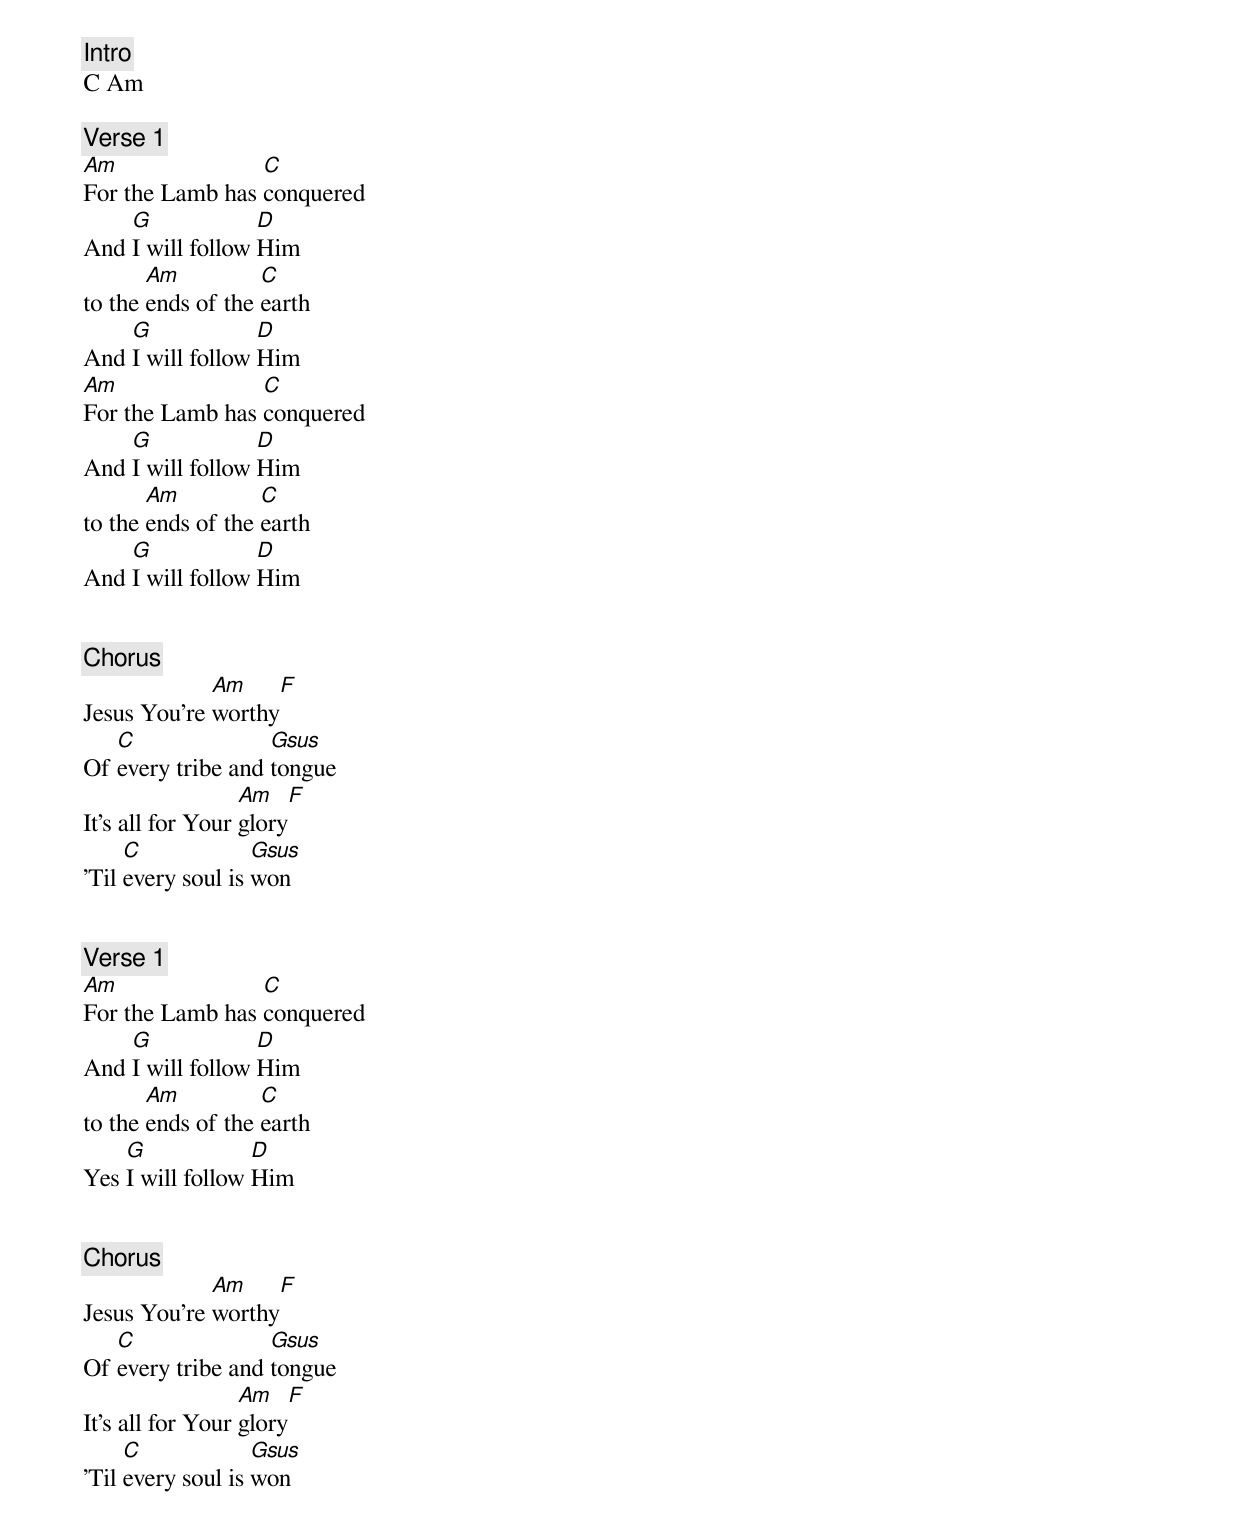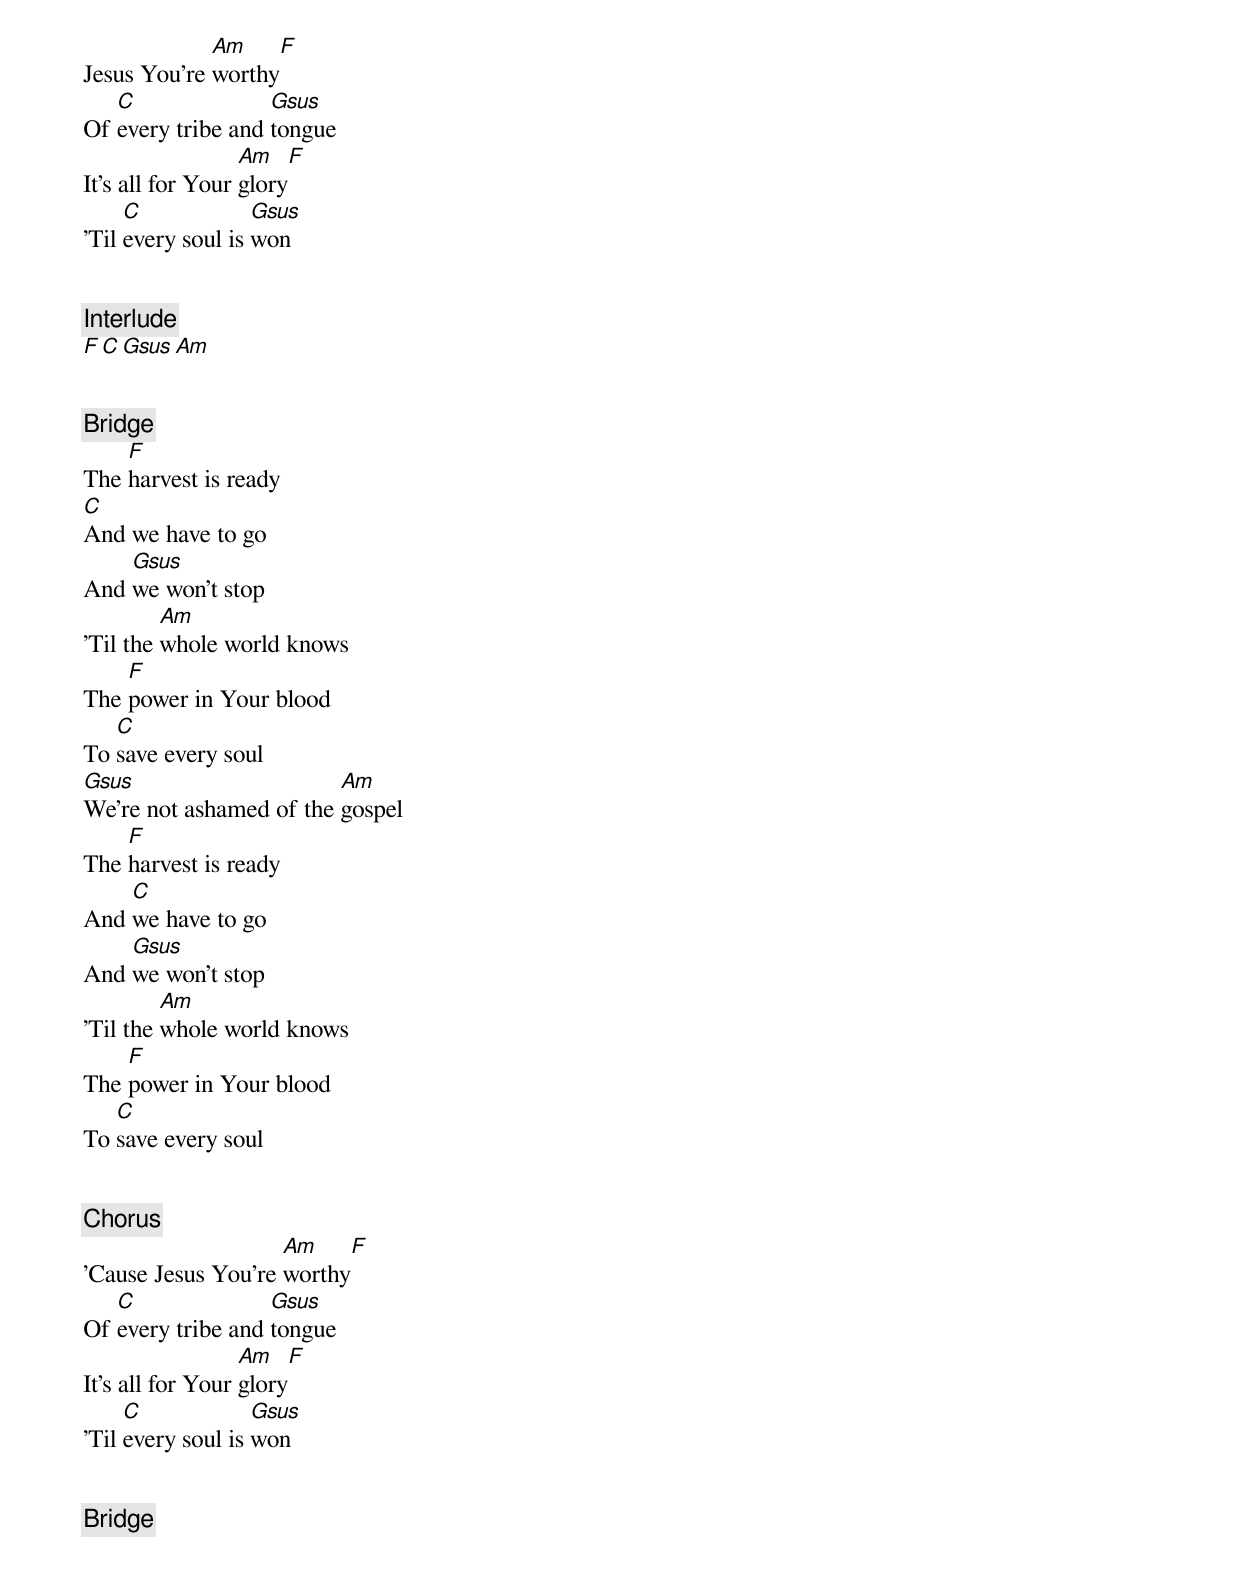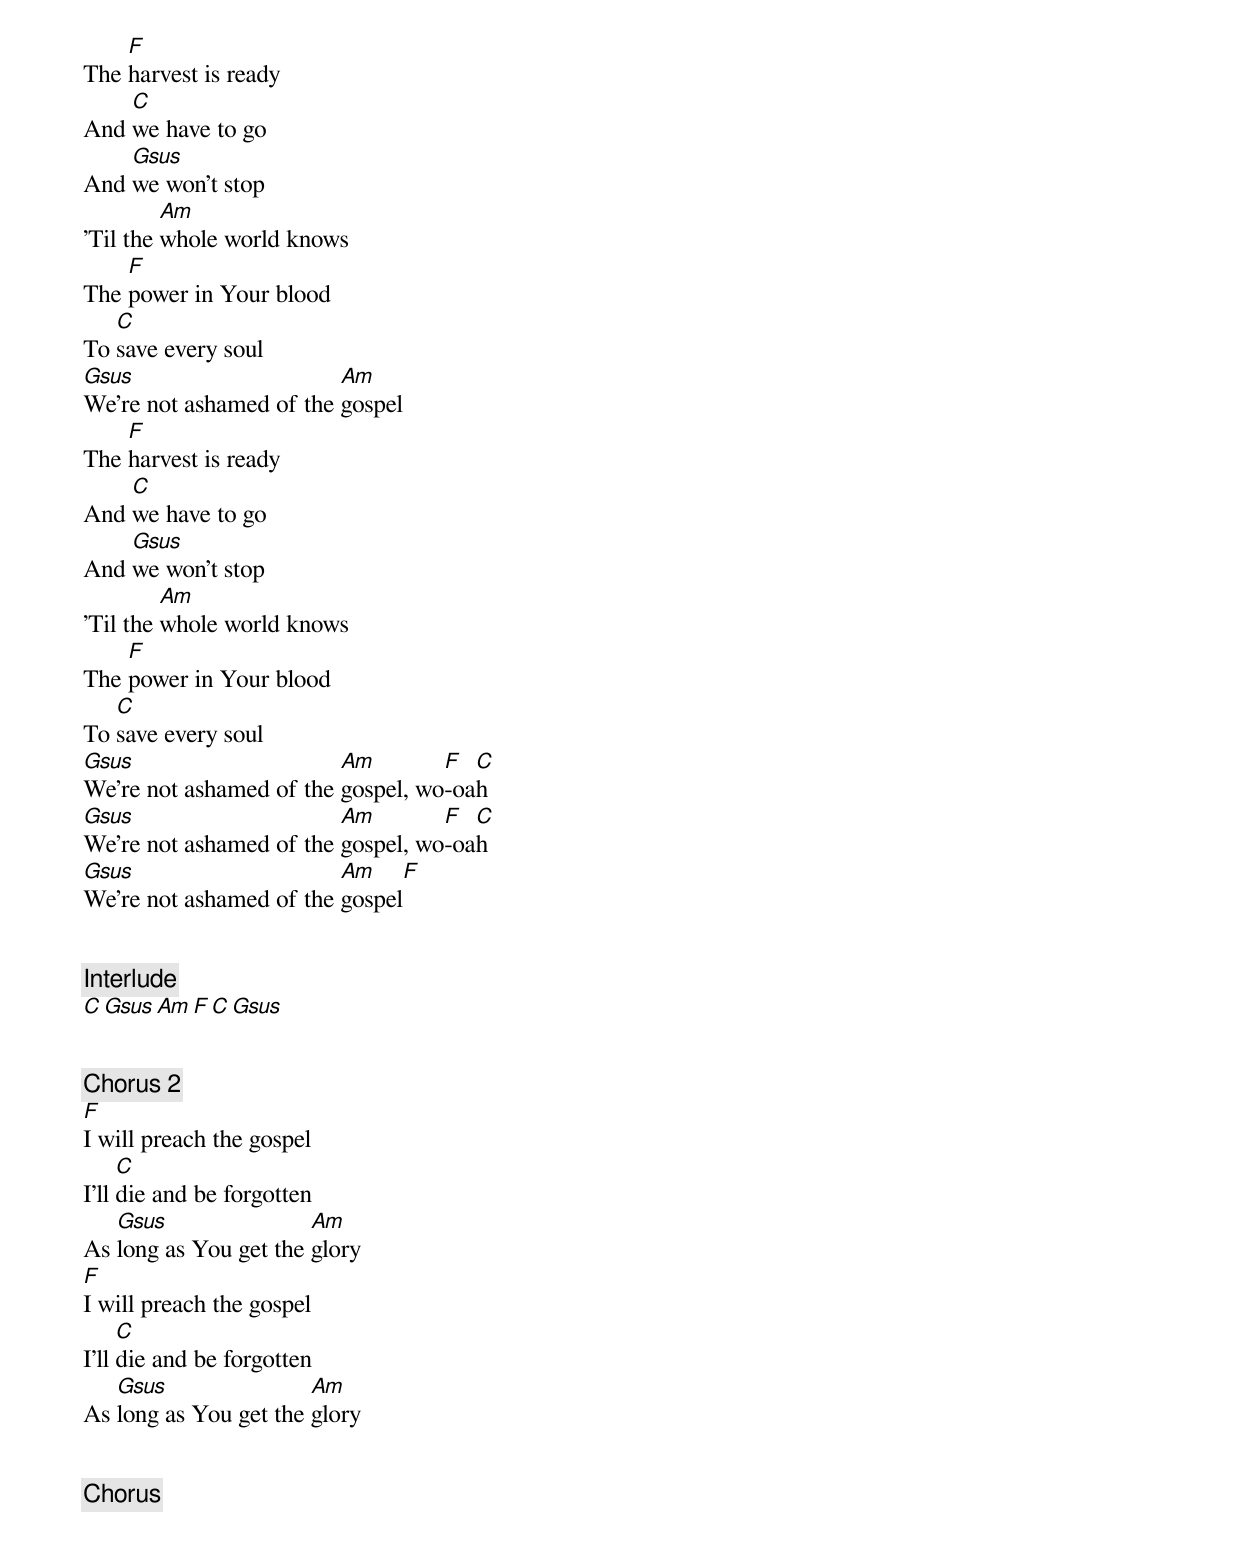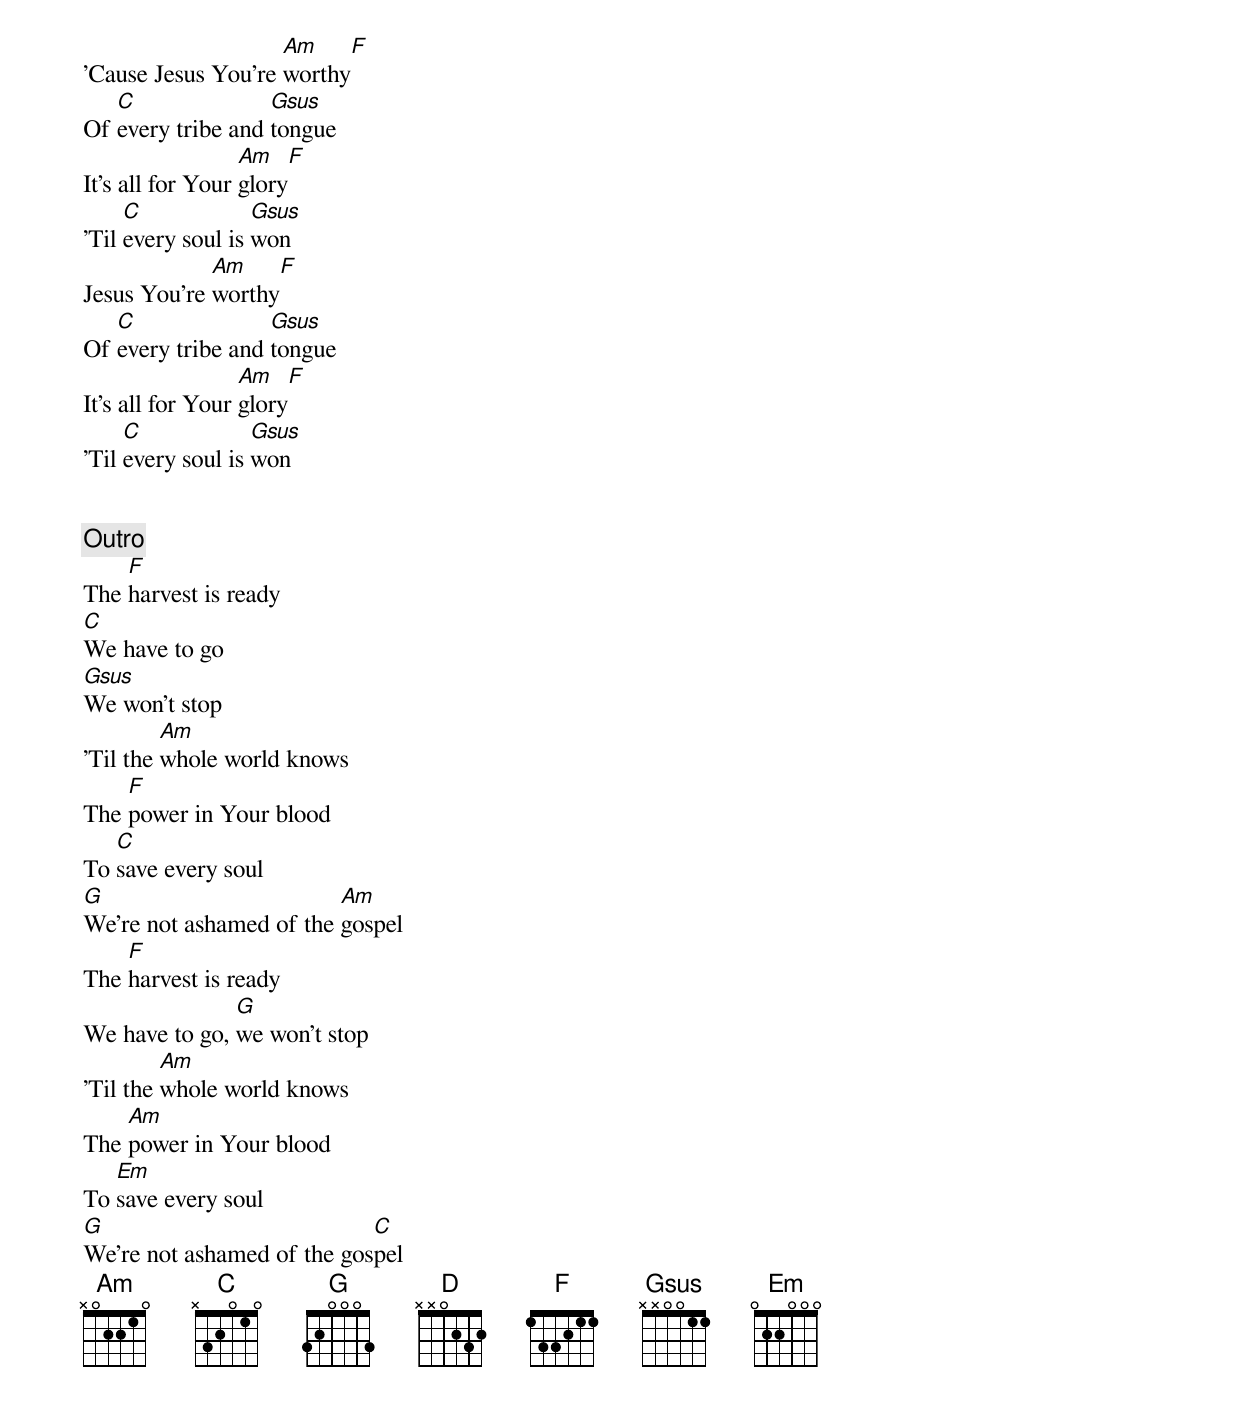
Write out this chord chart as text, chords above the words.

[Intro]
C Am

[Verse 1]
Am               C
For the Lamb has conquered
    G             D
And I will follow Him
       Am          C
to the ends of the earth
    G             D
And I will follow Him
Am               C
For the Lamb has conquered
    G             D
And I will follow Him
       Am          C
to the ends of the earth
    G             D
And I will follow Him


[Chorus]
             Am    F
Jesus You're worthy
   C               Gsus
Of every tribe and tongue
                  Am   F
It's all for Your glory
     C             Gsus
'Til every soul is won


[Verse 1]
Am               C
For the Lamb has conquered
    G             D
And I will follow Him
       Am          C
to the ends of the earth
    G             D
Yes I will follow Him


[Chorus]
             Am    F
Jesus You're worthy
   C               Gsus
Of every tribe and tongue
                  Am   F
It's all for Your glory
     C             Gsus
'Til every soul is won
             Am    F
Jesus You're worthy
   C               Gsus
Of every tribe and tongue
                  Am   F
It's all for Your glory
     C             Gsus
'Til every soul is won


[Interlude]
F C Gsus Am


[Bridge]
    F
The harvest is ready
C
And we have to go
    Gsus
And we won't stop
         Am
'Til the whole world knows
    F
The power in Your blood
   C
To save every soul
Gsus                     Am
We're not ashamed of the gospel
    F
The harvest is ready
    C
And we have to go
    Gsus
And we won't stop
         Am
'Til the whole world knows
    F
The power in Your blood
   C
To save every soul


[Chorus]
                    Am    F
'Cause Jesus You're worthy
   C               Gsus
Of every tribe and tongue
                  Am   F
It's all for Your glory
     C             Gsus
'Til every soul is won


[Bridge]
    F
The harvest is ready
    C
And we have to go
    Gsus
And we won't stop
         Am
'Til the whole world knows
    F
The power in Your blood
   C
To save every soul
Gsus                     Am
We're not ashamed of the gospel
    F
The harvest is ready
    C
And we have to go
    Gsus
And we won't stop
         Am
'Til the whole world knows
    F
The power in Your blood
   C
To save every soul
Gsus                     Am        F  C
We're not ashamed of the gospel, wo-oah
Gsus                     Am        F  C
We're not ashamed of the gospel, wo-oah
Gsus                     Am    F
We're not ashamed of the gospel


[Interlude]
C Gsus Am F C Gsus


[Chorus 2]
F
I will preach the gospel
     C
I'll die and be forgotten
   Gsus                Am
As long as You get the glory
F
I will preach the gospel
     C
I'll die and be forgotten
   Gsus                Am
As long as You get the glory


[Chorus]
                    Am    F
'Cause Jesus You're worthy
   C               Gsus
Of every tribe and tongue
                  Am   F
It's all for Your glory
     C             Gsus
'Til every soul is won
             Am    F
Jesus You're worthy
   C               Gsus
Of every tribe and tongue
                  Am   F
It's all for Your glory
     C             Gsus
'Til every soul is won


[Outro]
    F
The harvest is ready
C
We have to go
Gsus
We won't stop
         Am
'Til the whole world knows
    F
The power in Your blood
   C
To save every soul
G                        Am
We're not ashamed of the gospel
    F
The harvest is ready
               G
We have to go, we won't stop
         Am
'Til the whole world knows
    Am
The power in Your blood
   Em
To save every soul
G                           C
We're not ashamed of the gospel
